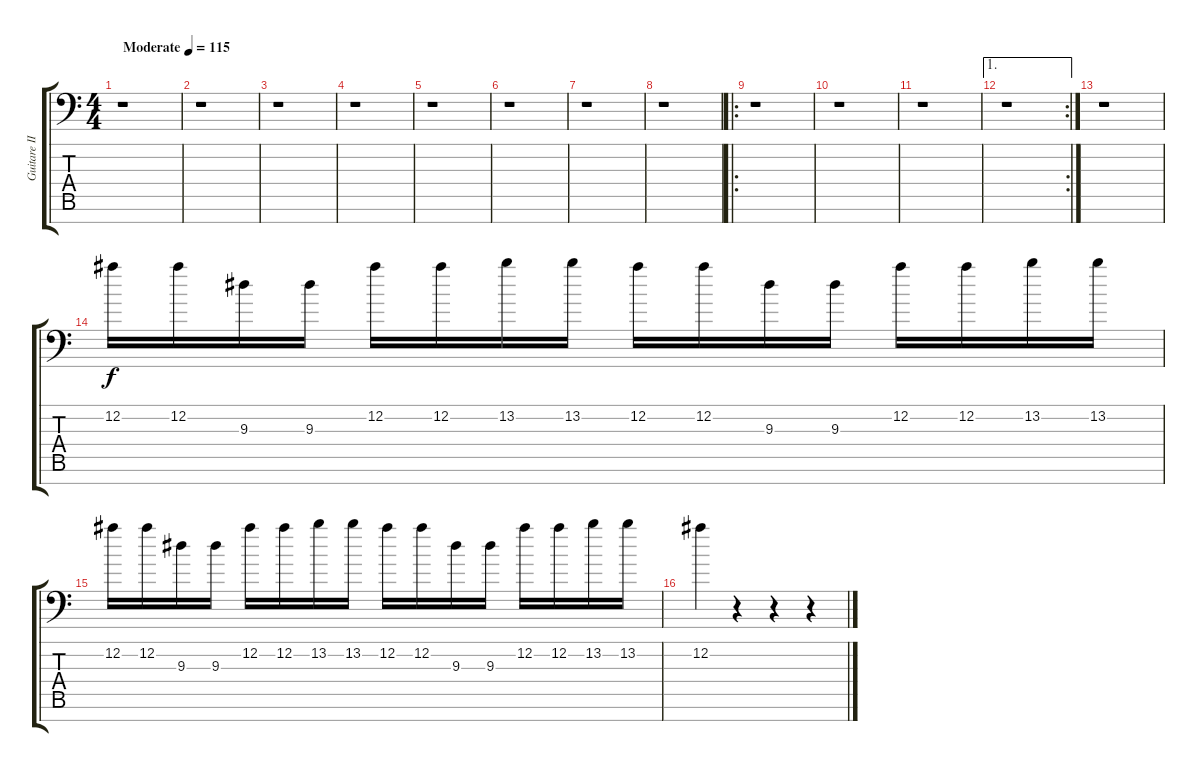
\track ("Guitare III" "Guitare II") {instrument overdrivenguitar}
\staff {score tabs}
\tuning (Eb4 Bb3 Gb3 Db3 Ab2 Eb2 Bb1) {hide}
\ts (4 4)
\tempo (115 "Moderate")
\clef f4
\ks c
r.1{dy f instrument overdrivenguitar} |
r.1 |
r.1 |
r.1 |
r.1 |
r.1 |
r.1 |
r.1 |
\ro
r.1 |
r.1 |
r.1 |
\ae 1
\rc 2
r.1 |
r.1 |
12.2.16 12.2.16 9.3.16 9.3.16 12.2.16 12.2.16 13.2.16 13.2.16 12.2.16 12.2.16 9.3.16 9.3.16 12.2.16 12.2.16 13.2.16 13.2.16 |
12.2.16 12.2.16 9.3.16 9.3.16 12.2.16 12.2.16 13.2.16 13.2.16 12.2.16 12.2.16 9.3.16 9.3.16 12.2.16 12.2.16 13.2.16 13.2.16 |
12.2.4 r.4 r.4 r.4
